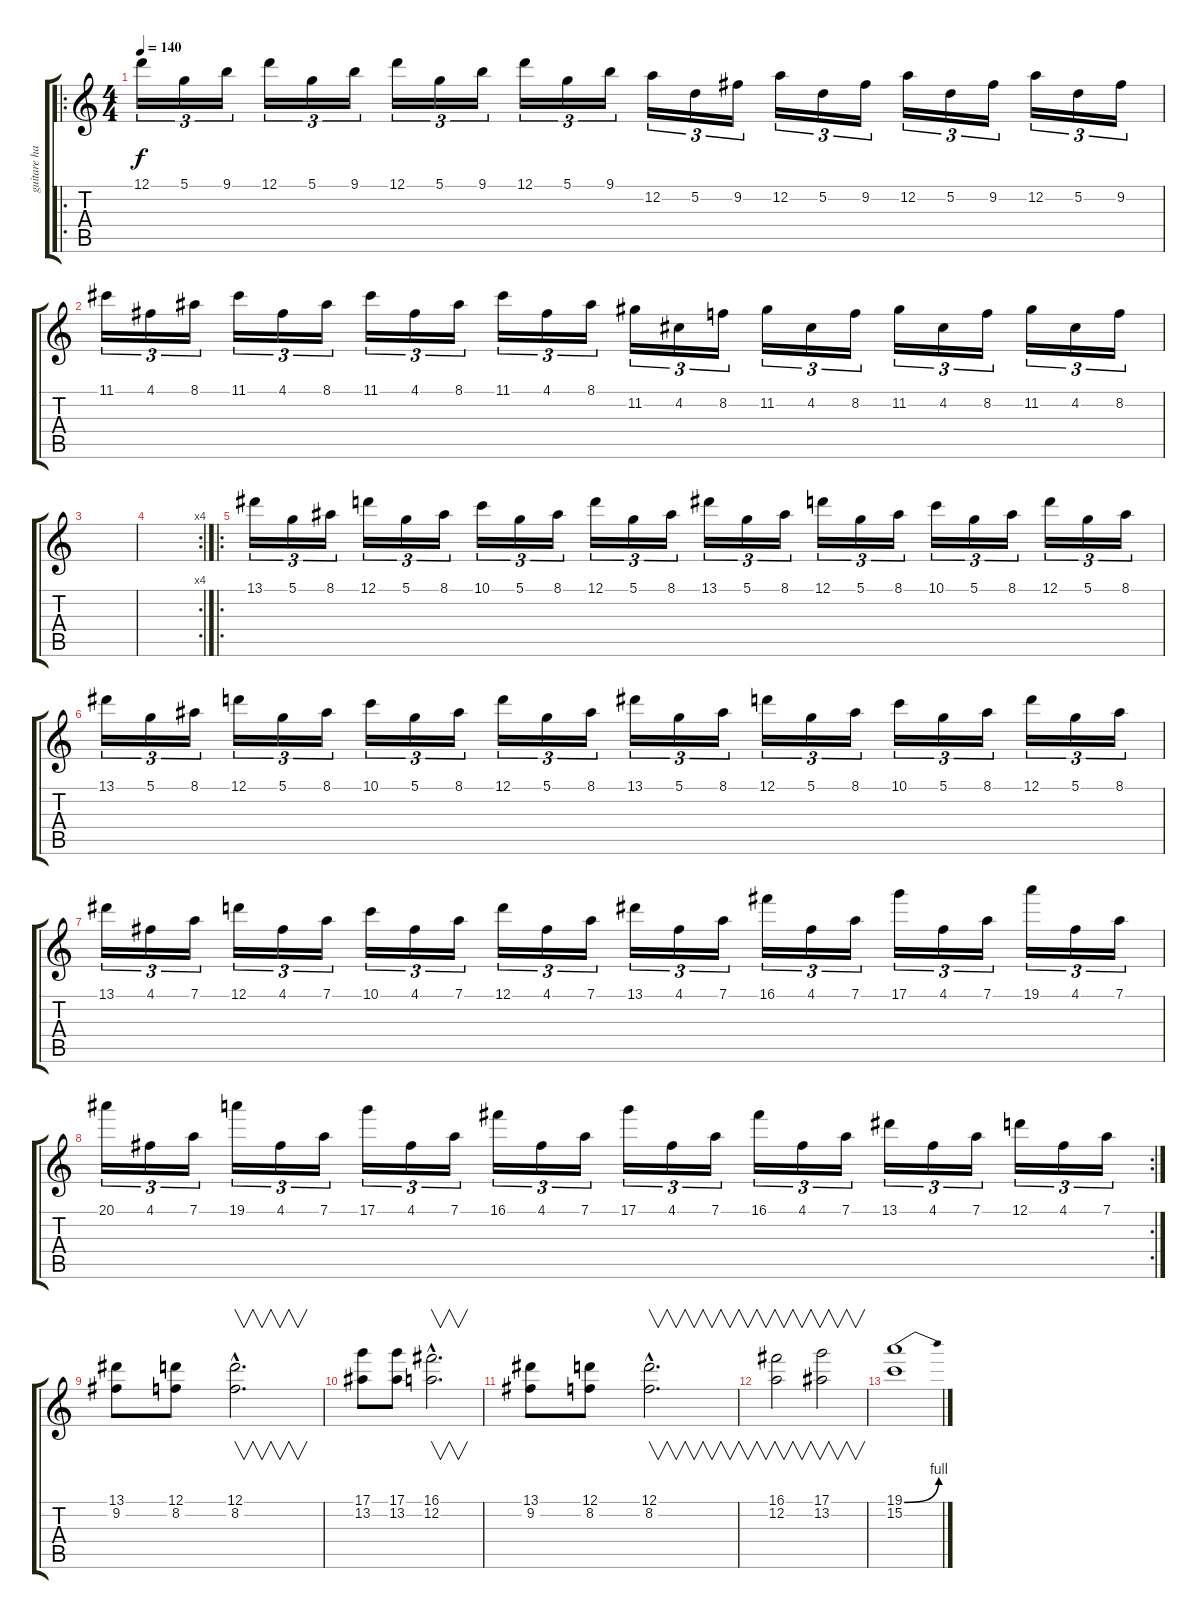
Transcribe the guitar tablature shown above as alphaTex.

\track ("guitare harmonisée et lead" "guitare ha") {instrument distortionguitar}
\staff {score tabs}
\tuning (D4 A3 F3 C3 G2 D2) {hide}
\ro
\ts (4 4)
\tempo 140
\clef g2
\ks c
12.1.16{tu (3 2) dy f} 5.1.16{tu (3 2)} 9.1.16{tu (3 2)} 12.1.16{tu (3 2)} 5.1.16{tu (3 2)} 9.1.16{tu (3 2)} 12.1.16{tu (3 2)} 5.1.16{tu (3 2)} 9.1.16{tu (3 2)} 12.1.16{tu (3 2)} 5.1.16{tu (3 2)} 9.1.16{tu (3 2)} 12.2.16{tu (3 2)} 5.2.16{tu (3 2)} 9.2.16{tu (3 2)} 12.2.16{tu (3 2)} 5.2.16{tu (3 2)} 9.2.16{tu (3 2)} 12.2.16{tu (3 2)} 5.2.16{tu (3 2)} 9.2.16{tu (3 2)} 12.2.16{tu (3 2)} 5.2.16{tu (3 2)} 9.2.16{tu (3 2)} |
11.1.16{tu (3 2)} 4.1.16{tu (3 2)} 8.1.16{tu (3 2)} 11.1.16{tu (3 2)} 4.1.16{tu (3 2)} 8.1.16{tu (3 2)} 11.1.16{tu (3 2)} 4.1.16{tu (3 2)} 8.1.16{tu (3 2)} 11.1.16{tu (3 2)} 4.1.16{tu (3 2)} 8.1.16{tu (3 2)} 11.2.16{tu (3 2)} 4.2.16{tu (3 2)} 8.2.16{tu (3 2)} 11.2.16{tu (3 2)} 4.2.16{tu (3 2)} 8.2.16{tu (3 2)} 11.2.16{tu (3 2)} 4.2.16{tu (3 2)} 8.2.16{tu (3 2)} 11.2.16{tu (3 2)} 4.2.16{tu (3 2)} 8.2.16{tu (3 2)} |
|
\rc 4
|
\ro
13.1.16{tu (3 2)} 5.1.16{tu (3 2)} 8.1.16{tu (3 2)} 12.1.16{tu (3 2)} 5.1.16{tu (3 2)} 8.1.16{tu (3 2)} 10.1.16{tu (3 2)} 5.1.16{tu (3 2)} 8.1.16{tu (3 2)} 12.1.16{tu (3 2)} 5.1.16{tu (3 2)} 8.1.16{tu (3 2)} 13.1.16{tu (3 2)} 5.1.16{tu (3 2)} 8.1.16{tu (3 2)} 12.1.16{tu (3 2)} 5.1.16{tu (3 2)} 8.1.16{tu (3 2)} 10.1.16{tu (3 2)} 5.1.16{tu (3 2)} 8.1.16{tu (3 2)} 12.1.16{tu (3 2)} 5.1.16{tu (3 2)} 8.1.16{tu (3 2)} |
13.1.16{tu (3 2)} 5.1.16{tu (3 2)} 8.1.16{tu (3 2)} 12.1.16{tu (3 2)} 5.1.16{tu (3 2)} 8.1.16{tu (3 2)} 10.1.16{tu (3 2)} 5.1.16{tu (3 2)} 8.1.16{tu (3 2)} 12.1.16{tu (3 2)} 5.1.16{tu (3 2)} 8.1.16{tu (3 2)} 13.1.16{tu (3 2)} 5.1.16{tu (3 2)} 8.1.16{tu (3 2)} 12.1.16{tu (3 2)} 5.1.16{tu (3 2)} 8.1.16{tu (3 2)} 10.1.16{tu (3 2)} 5.1.16{tu (3 2)} 8.1.16{tu (3 2)} 12.1.16{tu (3 2)} 5.1.16{tu (3 2)} 8.1.16{tu (3 2)} |
13.1.16{tu (3 2)} 4.1.16{tu (3 2)} 7.1.16{tu (3 2)} 12.1.16{tu (3 2)} 4.1.16{tu (3 2)} 7.1.16{tu (3 2)} 10.1.16{tu (3 2)} 4.1.16{tu (3 2)} 7.1.16{tu (3 2)} 12.1.16{tu (3 2)} 4.1.16{tu (3 2)} 7.1.16{tu (3 2)} 13.1.16{tu (3 2)} 4.1.16{tu (3 2)} 7.1.16{tu (3 2)} 16.1.16{tu (3 2)} 4.1.16{tu (3 2)} 7.1.16{tu (3 2)} 17.1.16{tu (3 2)} 4.1.16{tu (3 2)} 7.1.16{tu (3 2)} 19.1.16{tu (3 2)} 4.1.16{tu (3 2)} 7.1.16{tu (3 2)} |
\rc 2
20.1.16{tu (3 2)} 4.1.16{tu (3 2)} 7.1.16{tu (3 2)} 19.1.16{tu (3 2)} 4.1.16{tu (3 2)} 7.1.16{tu (3 2)} 17.1.16{tu (3 2)} 4.1.16{tu (3 2)} 7.1.16{tu (3 2)} 16.1.16{tu (3 2)} 4.1.16{tu (3 2)} 7.1.16{tu (3 2)} 17.1.16{tu (3 2)} 4.1.16{tu (3 2)} 7.1.16{tu (3 2)} 16.1.16{tu (3 2)} 4.1.16{tu (3 2)} 7.1.16{tu (3 2)} 13.1.16{tu (3 2)} 4.1.16{tu (3 2)} 7.1.16{tu (3 2)} 12.1.16{tu (3 2)} 4.1.16{tu (3 2)} 7.1.16{tu (3 2)} |
(13.1 9.2).8 (12.1 8.2).8 (12.1{hac} 8.2{hac}).2{v d} |
(17.1 13.2).8 (17.1 13.2).8 (16.1{hac} 12.2{hac}).2{v d} |
(13.1 9.2).8 (12.1 8.2).8 (12.1{hac} 8.2{hac}).2{v d} |
(16.1 12.2).2{v} (17.1 13.2).2{v} |
(19.1{be (bend 0 0 60 4)} 15.2).1
